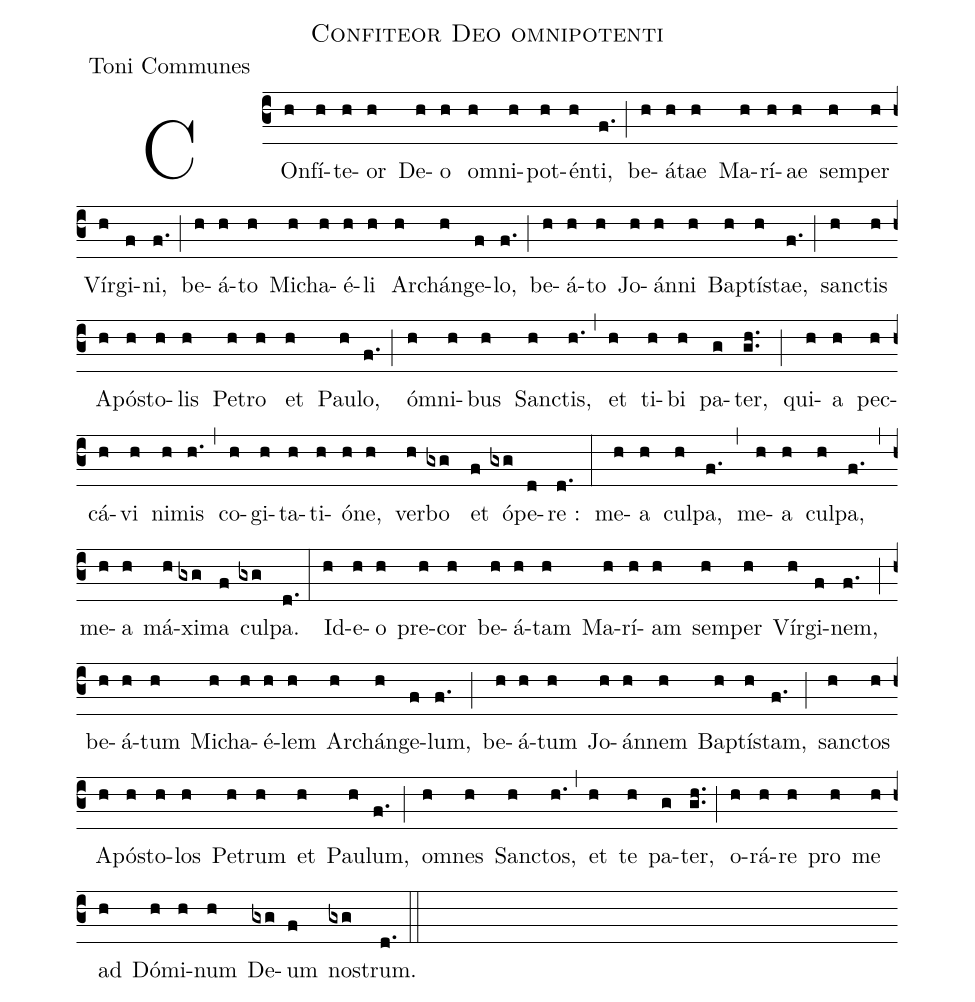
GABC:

name:Confiteor Deo omnipotenti ;
office-part:Toni Communes;
%%
(c3) COn(h)fí(h)te(h)or(h) De(h)o(h) o(h)mni(h)pot(h)én(h)ti,(f.) (;)
be(h)á(h)tae(h) Ma(h)rí(h)ae(h) sem(h)per(h) Vír(h)gi(f)ni,(f.) (;)
be(h)á(h)to(h) Mi(h)cha(h)é(h)li(h) Ar(h)chán(h)ge(f)lo,(f.) (;)
be(h)á(h)to(h) Jo(h)án(h)ni(h) Ba(h)ptí(h)stae,(f.) (;)
san(h)ctis(h) A(h)pó(h)sto(h)lis(h) Pe(h)tro(h) et(h) Pau(h)lo,(f.) (;)
ó(h)mni(h)bus(h) San(h)ctis,(h.) (,) et(h) ti(h)bi(h) pa(g)ter,(gh..) (;)
qui(h)a(h) pec(h)cá(h)vi(h) ni(h)mis(h.) (,)
co(h)gi(h)ta(h)ti(h)ó(h)ne,(h) ver(h)bo (gxg) et(f) ó(gxg)pe(d)re :(d.) (:)
me(h)a(h) cul(h)pa,(f.) (,)
me(h)a(h) cul(h)pa,(f.) (,)
me(h)a(h) má(h)xi(gxg)ma(f) cul(gxg)pa.(d.) (:)
Id(h)e(h)o(h) pre(h)cor(h) be(h)á(h)tam(h) Ma(h)rí(h)am(h) sem(h)per(h) Vír(h)gi(f)nem,(f.) (;)
be(h)á(h)tum(h) Mi(h)cha(h)é(h)lem(h) Ar(h)chán(h)ge(f)lum,(f.) (;)
be(h)á(h)tum(h) Jo(h)án(h)nem(h) Ba(h)ptí(h)stam,(f.) (;)
san(h)ctos(h) A(h)pó(h)sto(h)los(h) Pe(h)trum(h) et(h) Pau(h)lum,(f.) (;)
o(h)mnes(h) San(h)ctos,(h.) (,) et(h) te(h) pa(g)ter,(gh..) (;)
o(h)rá(h)re(h) pro(h) me(h) ad(h) Dó(h)mi(h)num(h) De(gxg)um(f) no(gxg)strum.(d.) (::)
